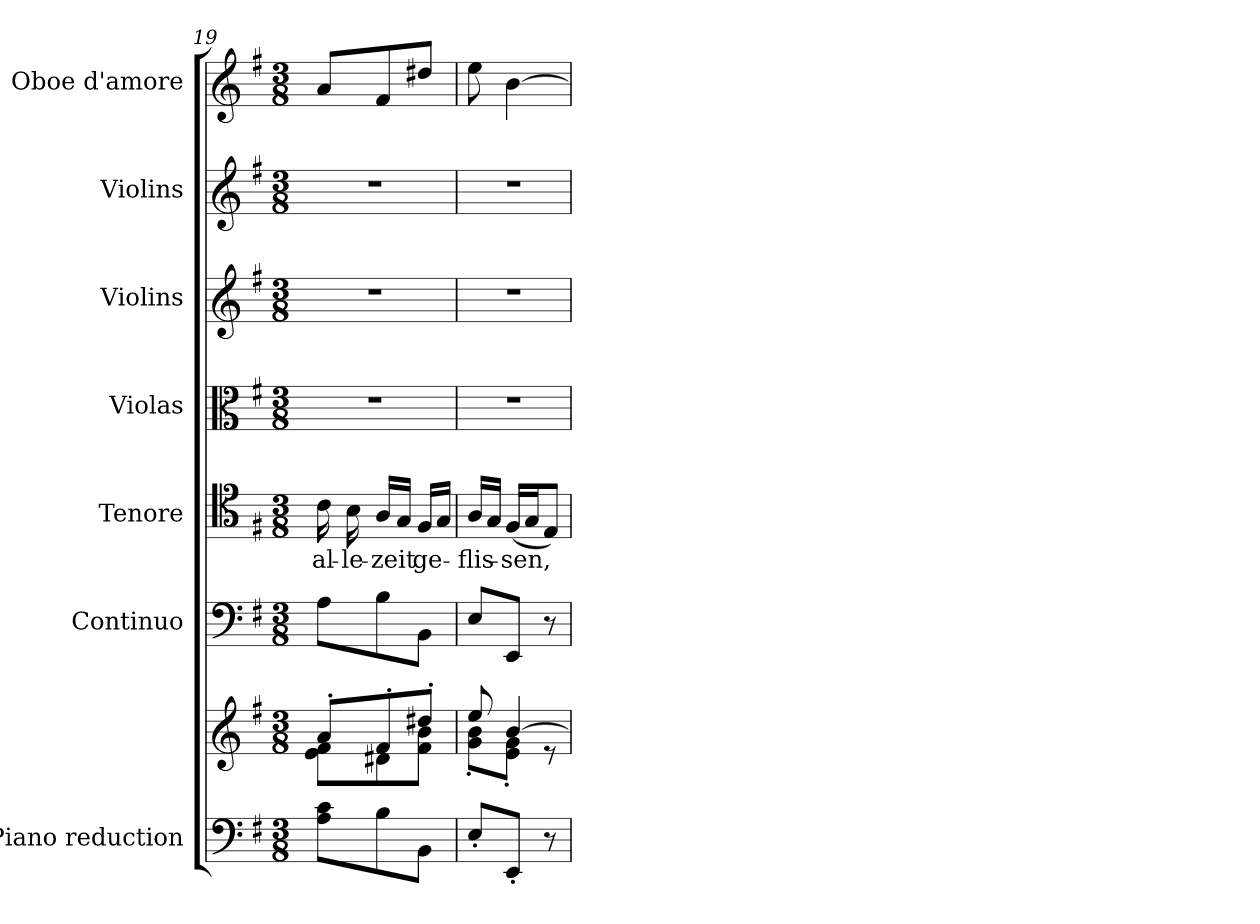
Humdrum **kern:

**kern	**kern	**kern	**kern	**text	**kern	**kern	**kern	**kern
*part7	*part7	*part6	*part5	*part5	*part4	*part3	*part2	*part1
*staff8	*staff7	*staff6	*staff5	*staff5	*staff4	*staff3	*staff2	*staff1
*I"Piano reduction	*	*I"Continuo	*I"Tenore	*	*I"Violas	*I"Violins	*I"Violins	*I"Oboe d'amore
*I'Pno	*	*	*	*	*	*	*	*I'Ob
*clefF4	*clefG2	*clefF4	*clefC4	*	*clefC3	*clefG2	*clefG2	*clefG2
*k[f#]	*k[f#]	*k[f#]	*k[f#]	*	*k[f#]	*k[f#]	*k[f#]	*k[f#]
*M3/8	*M3/8	*M3/8	*M3/8	*	*M3/8	*M3/8	*M3/8	*M3/8
=19	=19	=19	=19	=19	=19	=19	=19	=19
*	*^	*	*	*	*	*	*	*
!	!	!	!	!	!LO:LY:b	!	!	!	!
8A\ 8c\L	8a'/L	8e\ 8f#\L	8A\L	16c\	al-	4.r	4.r	4.r	8a/L
!	!	!	!	!	!LO:LY:b	!	!	!	!
.	.	.	.	16B\	-le-	.	.	.	.
!	!	!	!	!	!LO:LY:b	!	!	!	!
8B\	8f#'/	8d#X\	8B\	16A/LL	-zeit	.	.	.	8f#/
.	.	.	.	16G/JJ	.	.	.	.	.
!	!	!	!	!	!LO:LY:b	!	!	!	!
8BB\J	8dd#X'/J	8f#\ 8b\J	8BB\J	16F#/LL	ge-	.	.	.	8dd#X/J
.	.	.	.	16G/JJ	.	.	.	.	.
=20	=20	=20	=20	=20	=20	=20	=20	=20	=20
!	!	!	!	!	!LO:LY:b	!	!	!	!
8E'/L	8ee/	8g\' 8b\'L	8E/L	16A/LL	flis-	4.r	4.r	4.r	8ee\
.	.	.	.	16G/JJ	.	.	.	.	.
!	!	!	!	!	!LO:LY:b	!	!	!	!
8EE'/J	[4b/	8e\' 8g\'J	8EE/J	(16F#/LL	-sen,	.	.	.	[4b\
.	.	.	.	16G/J	.	.	.	.	.
8r	.	8r	8r	8E/J)	.	.	.	.	.
*	*v	*v	*	*	*	*	*	*	*
=	=	=	=	=	=	=	=	=
*-	*-	*-	*-	*-	*-	*-	*-	*-
